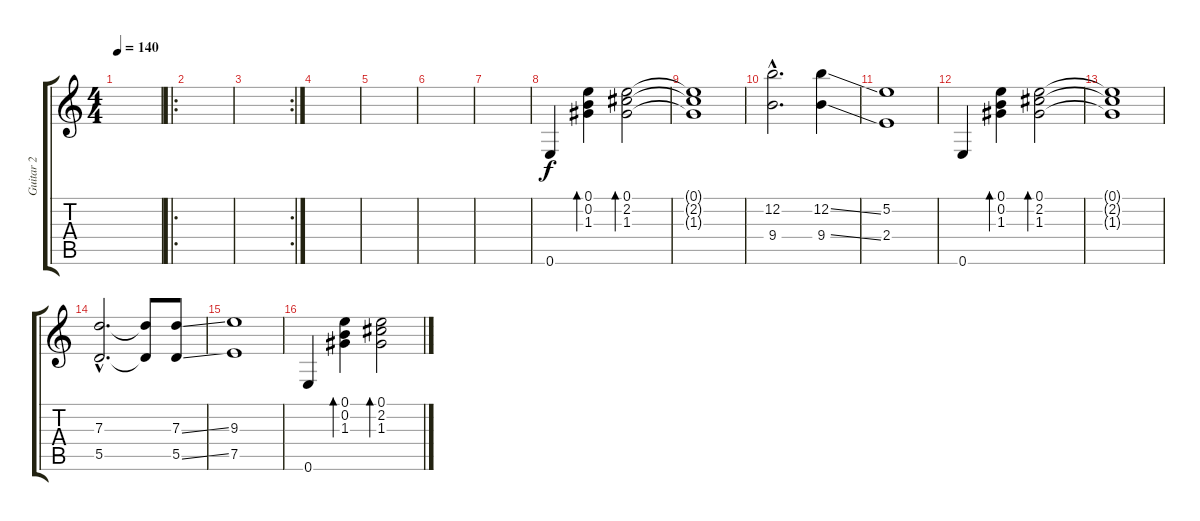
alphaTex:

\track ("Guitar 2" "Guitar 2") {instrument electricguitarjazz}
\staff {score tabs}
\tuning (E4 B3 G3 D3 A2 E2) {hide}
\ts (4 4)
\tempo 140
\clef g2
\ks c
|
\ro
|
\rc 2
|
|
|
|
|
0.6.4 (0.1 0.2 1.3).4{bd 240} (0.1 2.2 1.3).2{bd 240} |
(0.1{t} 2.2{t} 1.3{t}).1 |
(12.2{hac} 9.4{hac}).2{d} (12.2{ss} 9.4{ss}).4 |
(5.2 2.4).1 |
0.6.4 (0.1 0.2 1.3).4{bd 240} (0.1 2.2 1.3).2{bd 240} |
(0.1{t} 2.2{t} 1.3{t}).1 |
(7.3{hac} 5.5{hac}).2{d} (7.3{t} 5.5{t}).8 (7.3{ss} 5.5{ss}).8 |
(9.3 7.5).1 |
0.6.4 (0.1 0.2 1.3).4{bd 240} (0.1 2.2 1.3).2{bd 240}
